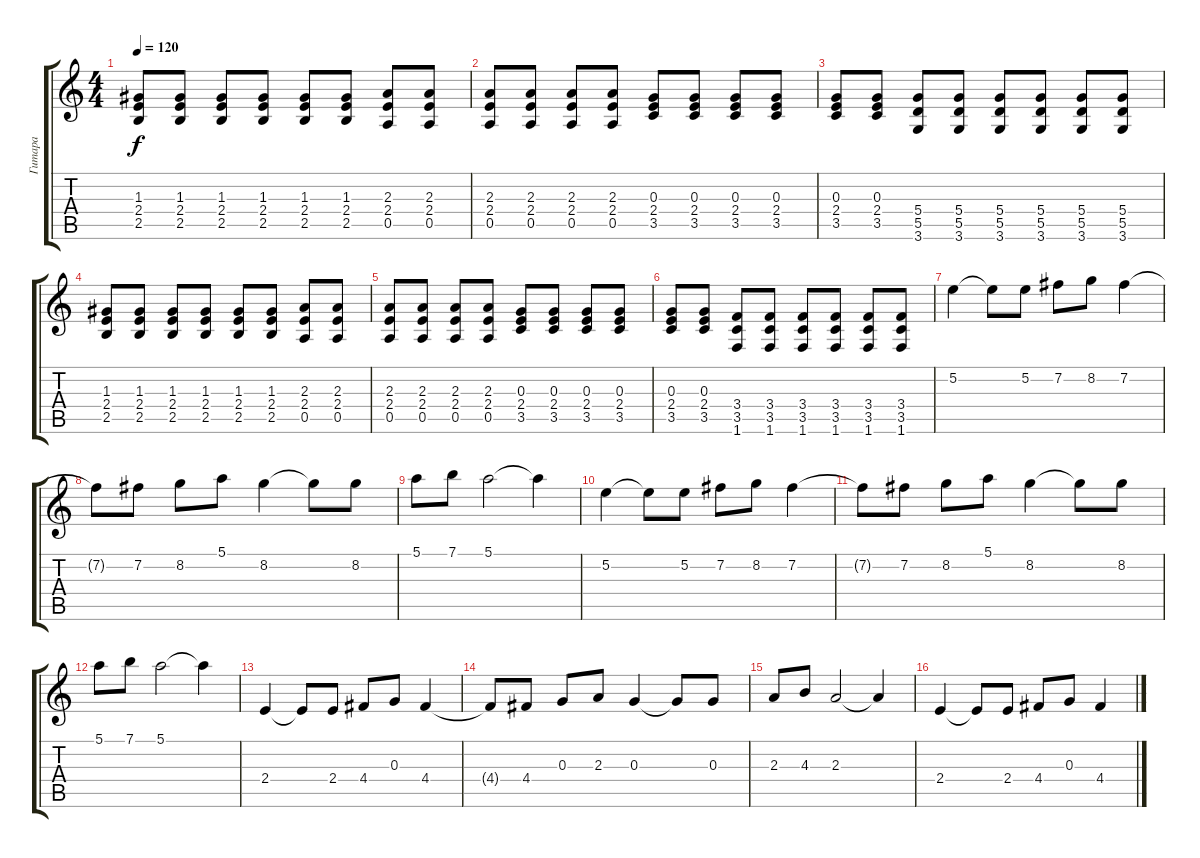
\track ("Гитара" "Гитара") {instrument distortionguitar}
\staff {score tabs}
\tuning (E4 B3 G3 D3 A2 E2) {hide}
\ts (4 4)
\tempo 120
\clef g2
\ks c
(1.3 2.4 2.5).8{dy f} (1.3 2.4 2.5).8 (1.3 2.4 2.5).8 (1.3 2.4 2.5).8 (1.3 2.4 2.5).8 (1.3 2.4 2.5).8 (2.3 2.4 0.5).8 (2.3 2.4 0.5).8 |
(2.3 2.4 0.5).8 (2.3 2.4 0.5).8 (2.3 2.4 0.5).8 (2.3 2.4 0.5).8 (0.3 2.4 3.5).8 (0.3 2.4 3.5).8 (0.3 2.4 3.5).8 (0.3 2.4 3.5).8 |
(0.3 2.4 3.5).8 (0.3 2.4 3.5).8 (5.4 5.5 3.6).8 (5.4 5.5 3.6).8 (5.4 5.5 3.6).8 (5.4 5.5 3.6).8 (5.4 5.5 3.6).8 (5.4 5.5 3.6).8 |
(1.3 2.4 2.5).8 (1.3 2.4 2.5).8 (1.3 2.4 2.5).8 (1.3 2.4 2.5).8 (1.3 2.4 2.5).8 (1.3 2.4 2.5).8 (2.3 2.4 0.5).8 (2.3 2.4 0.5).8 |
(2.3 2.4 0.5).8 (2.3 2.4 0.5).8 (2.3 2.4 0.5).8 (2.3 2.4 0.5).8 (0.3 2.4 3.5).8 (0.3 2.4 3.5).8 (0.3 2.4 3.5).8 (0.3 2.4 3.5).8 |
(0.3 2.4 3.5).8 (0.3 2.4 3.5).8 (3.4 3.5 1.6).8 (3.4 3.5 1.6).8 (3.4 3.5 1.6).8 (3.4 3.5 1.6).8 (3.4 3.5 1.6).8 (3.4 3.5 1.6).8 |
5.2.4 5.2{t}.8 5.2.8 7.2.8 8.2.8 7.2.4 |
7.2{t}.8 7.2.8 8.2.8 5.1.8 8.2.4 8.2{t}.8 8.2.8 |
5.1.8 7.1.8 5.1.2 5.1{t}.4 |
5.2.4 5.2{t}.8 5.2.8 7.2.8 8.2.8 7.2.4 |
7.2{t}.8 7.2.8 8.2.8 5.1.8 8.2.4 8.2{t}.8 8.2.8 |
5.1.8 7.1.8 5.1.2 5.1{t}.4 |
2.4.4 2.4{t}.8 2.4.8 4.4.8 0.3.8 4.4.4 |
4.4{t}.8 4.4.8 0.3.8 2.3.8 0.3.4 0.3{t}.8 0.3.8 |
2.3.8 4.3.8 2.3.2 2.3{t}.4 |
2.4.4 2.4{t}.8 2.4.8 4.4.8 0.3.8 4.4.4
